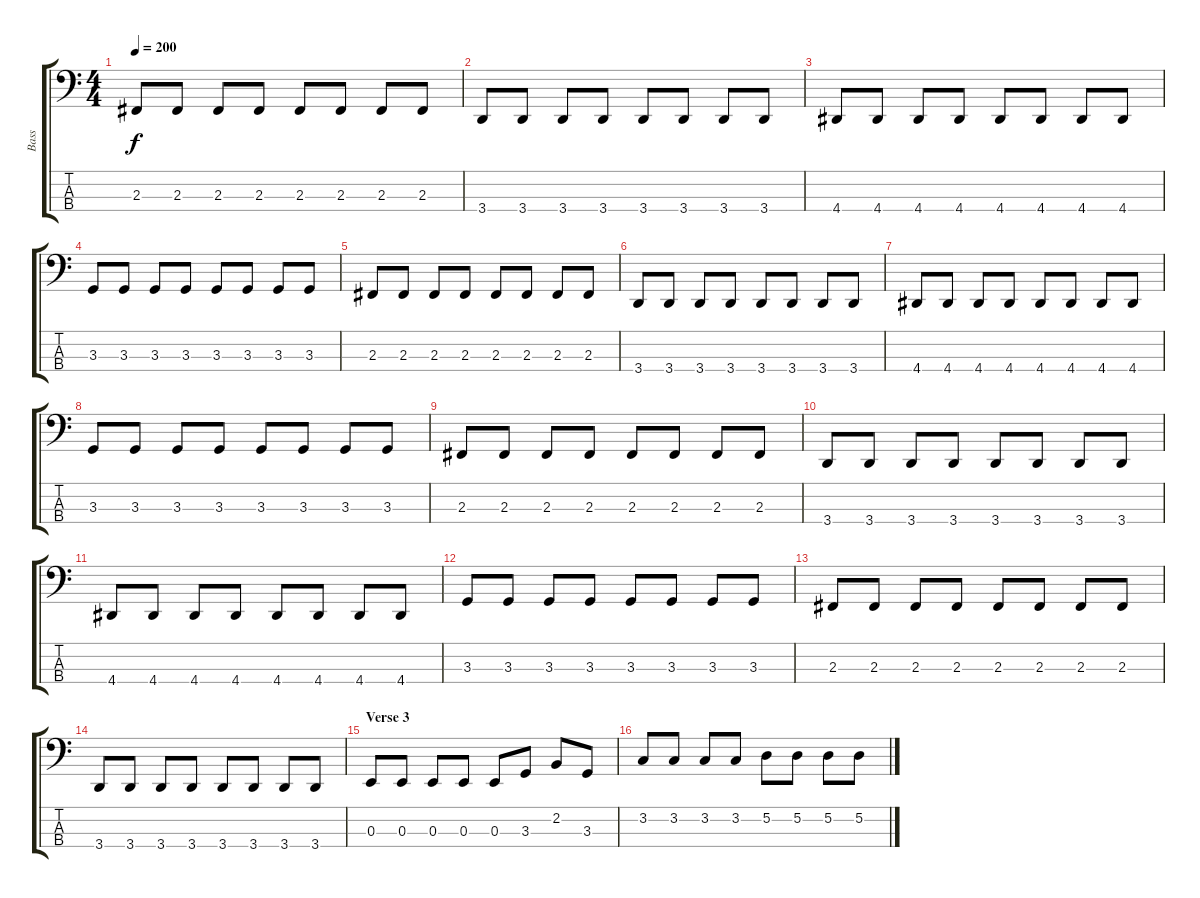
\track ("Bass" "Bass") {instrument electricbassfinger}
\staff {score tabs}
\tuning (D2 A1 E1 B0) {hide}
\ts (4 4)
\tempo 200
\clef f4
\ks c
2.3.8{dy f} 2.3.8 2.3.8 2.3.8 2.3.8 2.3.8 2.3.8 2.3.8 |
3.4.8 3.4.8 3.4.8 3.4.8 3.4.8 3.4.8 3.4.8 3.4.8 |
4.4.8 4.4.8 4.4.8 4.4.8 4.4.8 4.4.8 4.4.8 4.4.8 |
3.3.8 3.3.8 3.3.8 3.3.8 3.3.8 3.3.8 3.3.8 3.3.8 |
2.3.8 2.3.8 2.3.8 2.3.8 2.3.8 2.3.8 2.3.8 2.3.8 |
3.4.8 3.4.8 3.4.8 3.4.8 3.4.8 3.4.8 3.4.8 3.4.8 |
4.4.8 4.4.8 4.4.8 4.4.8 4.4.8 4.4.8 4.4.8 4.4.8 |
3.3.8 3.3.8 3.3.8 3.3.8 3.3.8 3.3.8 3.3.8 3.3.8 |
2.3.8 2.3.8 2.3.8 2.3.8 2.3.8 2.3.8 2.3.8 2.3.8 |
3.4.8 3.4.8 3.4.8 3.4.8 3.4.8 3.4.8 3.4.8 3.4.8 |
4.4.8 4.4.8 4.4.8 4.4.8 4.4.8 4.4.8 4.4.8 4.4.8 |
3.3.8 3.3.8 3.3.8 3.3.8 3.3.8 3.3.8 3.3.8 3.3.8 |
2.3.8 2.3.8 2.3.8 2.3.8 2.3.8 2.3.8 2.3.8 2.3.8 |
3.4.8 3.4.8 3.4.8 3.4.8 3.4.8 3.4.8 3.4.8 3.4.8 |
\section ("" "Verse 3")
0.3.8 0.3.8 0.3.8 0.3.8 0.3.8 3.3.8 2.2.8 3.3.8 |
3.2.8 3.2.8 3.2.8 3.2.8 5.2.8 5.2.8 5.2.8 5.2.8
